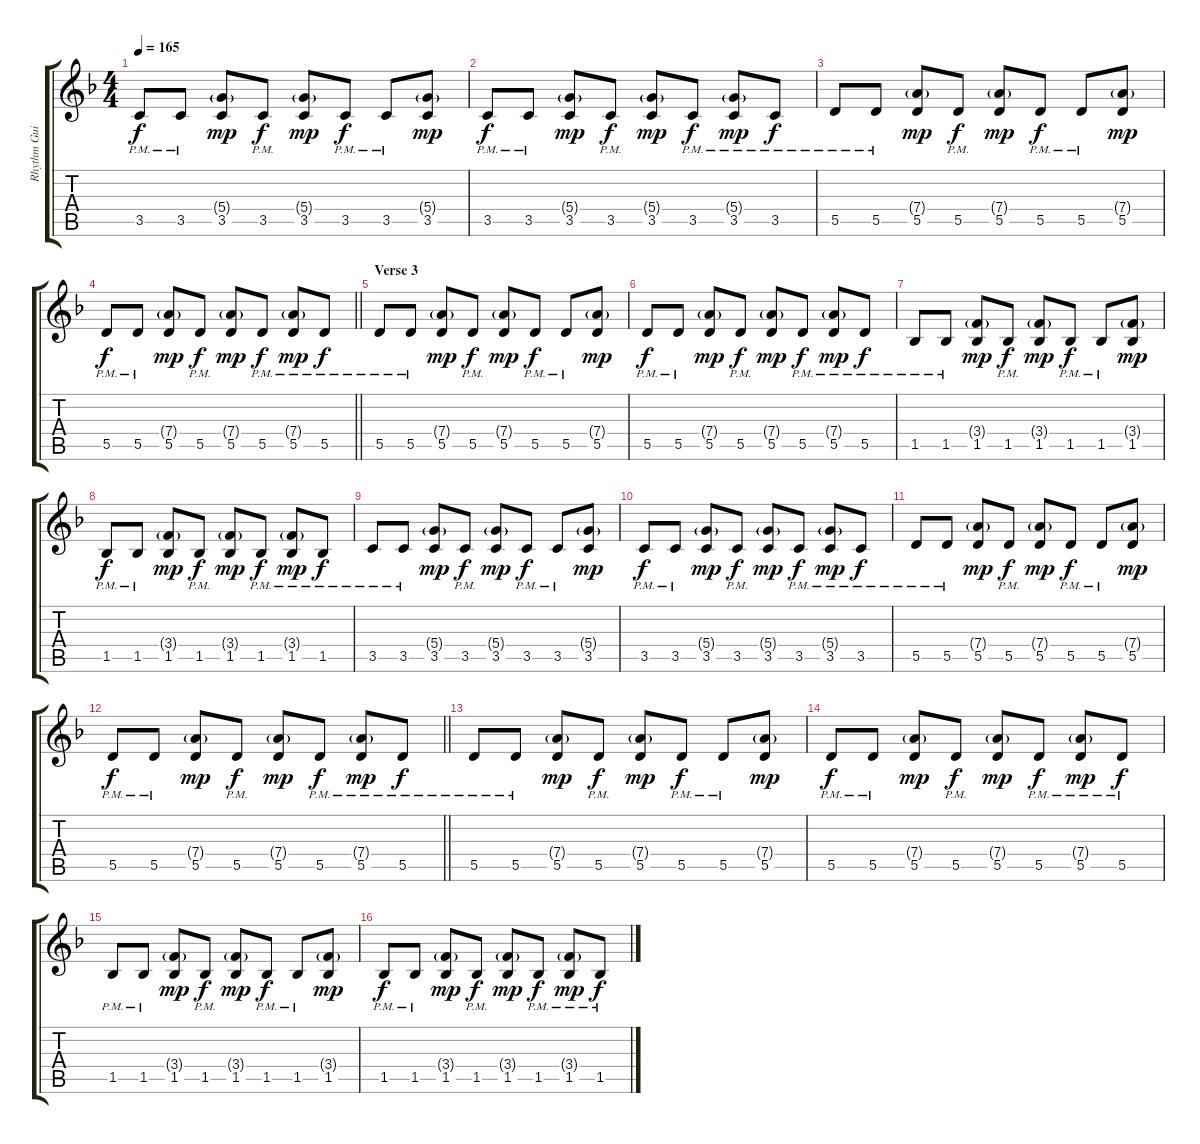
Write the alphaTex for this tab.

\track ("Rhythm Guitar 1: Patrick Juhàsz" "Rhythm Gui") {instrument distortionguitar}
\staff {score tabs}
\tuning (E4 B3 G3 D3 A2 E2) {hide}
\ts (4 4)
\tempo 165
\clef g2
\ks dminor
3.5{pm}.8{dy f} 3.5{pm}.8 (5.4{g} 3.5).8{dy mp} 3.5{pm}.8{dy f} (5.4{g} 3.5).8{dy mp} 3.5{pm}.8{dy f} 3.5{pm}.8 (5.4{g} 3.5).8{dy mp} |
3.5{pm}.8{dy f} 3.5{pm}.8 (5.4{g} 3.5).8{dy mp} 3.5{pm}.8{dy f} (5.4{g} 3.5).8{dy mp} 3.5{pm}.8{dy f} (5.4{g} 3.5{pm}).8{dy mp} 3.5{pm}.8{dy f} |
5.5{pm}.8 5.5{pm}.8 (7.4{g} 5.5).8{dy mp} 5.5{pm}.8{dy f} (7.4{g} 5.5).8{dy mp} 5.5{pm}.8{dy f} 5.5{pm}.8 (7.4{g} 5.5).8{dy mp} |
\barLineRight lightlight
5.5{pm}.8{dy f} 5.5{pm}.8 (7.4{g} 5.5).8{dy mp} 5.5{pm}.8{dy f} (7.4{g} 5.5).8{dy mp} 5.5{pm}.8{dy f} (7.4{g} 5.5{pm}).8{dy mp} 5.5{pm}.8{dy f} |
\section ("" "Verse 3")
5.5{pm}.8 5.5{pm}.8 (7.4{g} 5.5).8{dy mp} 5.5{pm}.8{dy f} (7.4{g} 5.5).8{dy mp} 5.5{pm}.8{dy f} 5.5{pm}.8 (7.4{g} 5.5).8{dy mp} |
5.5{pm}.8{dy f} 5.5{pm}.8 (7.4{g} 5.5).8{dy mp} 5.5{pm}.8{dy f} (7.4{g} 5.5).8{dy mp} 5.5{pm}.8{dy f} (7.4{g} 5.5{pm}).8{dy mp} 5.5{pm}.8{dy f} |
1.5{pm}.8 1.5{pm}.8 (3.4{g} 1.5).8{dy mp} 1.5{pm}.8{dy f} (3.4{g} 1.5).8{dy mp} 1.5{pm}.8{dy f} 1.5{pm}.8 (3.4{g} 1.5).8{dy mp} |
1.5{pm}.8{dy f} 1.5{pm}.8 (3.4{g} 1.5).8{dy mp} 1.5{pm}.8{dy f} (3.4{g} 1.5).8{dy mp} 1.5{pm}.8{dy f} (3.4{g} 1.5{pm}).8{dy mp} 1.5{pm}.8{dy f} |
3.5{pm}.8 3.5{pm}.8 (5.4{g} 3.5).8{dy mp} 3.5{pm}.8{dy f} (5.4{g} 3.5).8{dy mp} 3.5{pm}.8{dy f} 3.5{pm}.8 (5.4{g} 3.5).8{dy mp} |
3.5{pm}.8{dy f} 3.5{pm}.8 (5.4{g} 3.5).8{dy mp} 3.5{pm}.8{dy f} (5.4{g} 3.5).8{dy mp} 3.5{pm}.8{dy f} (5.4{g} 3.5{pm}).8{dy mp} 3.5{pm}.8{dy f} |
5.5{pm}.8 5.5{pm}.8 (7.4{g} 5.5).8{dy mp} 5.5{pm}.8{dy f} (7.4{g} 5.5).8{dy mp} 5.5{pm}.8{dy f} 5.5{pm}.8 (7.4{g} 5.5).8{dy mp} |
\barLineRight lightlight
5.5{pm}.8{dy f} 5.5{pm}.8 (7.4{g} 5.5).8{dy mp} 5.5{pm}.8{dy f} (7.4{g} 5.5).8{dy mp} 5.5{pm}.8{dy f} (7.4{g} 5.5{pm}).8{dy mp} 5.5{pm}.8{dy f} |
5.5{pm}.8 5.5{pm}.8 (7.4{g} 5.5).8{dy mp} 5.5{pm}.8{dy f} (7.4{g} 5.5).8{dy mp} 5.5{pm}.8{dy f} 5.5{pm}.8 (7.4{g} 5.5).8{dy mp} |
5.5{pm}.8{dy f} 5.5{pm}.8 (7.4{g} 5.5).8{dy mp} 5.5{pm}.8{dy f} (7.4{g} 5.5).8{dy mp} 5.5{pm}.8{dy f} (7.4{g} 5.5{pm}).8{dy mp} 5.5{pm}.8{dy f} |
1.5{pm}.8 1.5{pm}.8 (3.4{g} 1.5).8{dy mp} 1.5{pm}.8{dy f} (3.4{g} 1.5).8{dy mp} 1.5{pm}.8{dy f} 1.5{pm}.8 (3.4{g} 1.5).8{dy mp} |
1.5{pm}.8{dy f} 1.5{pm}.8 (3.4{g} 1.5).8{dy mp} 1.5{pm}.8{dy f} (3.4{g} 1.5).8{dy mp} 1.5{pm}.8{dy f} (3.4{g} 1.5{pm}).8{dy mp} 1.5{pm}.8{dy f}
